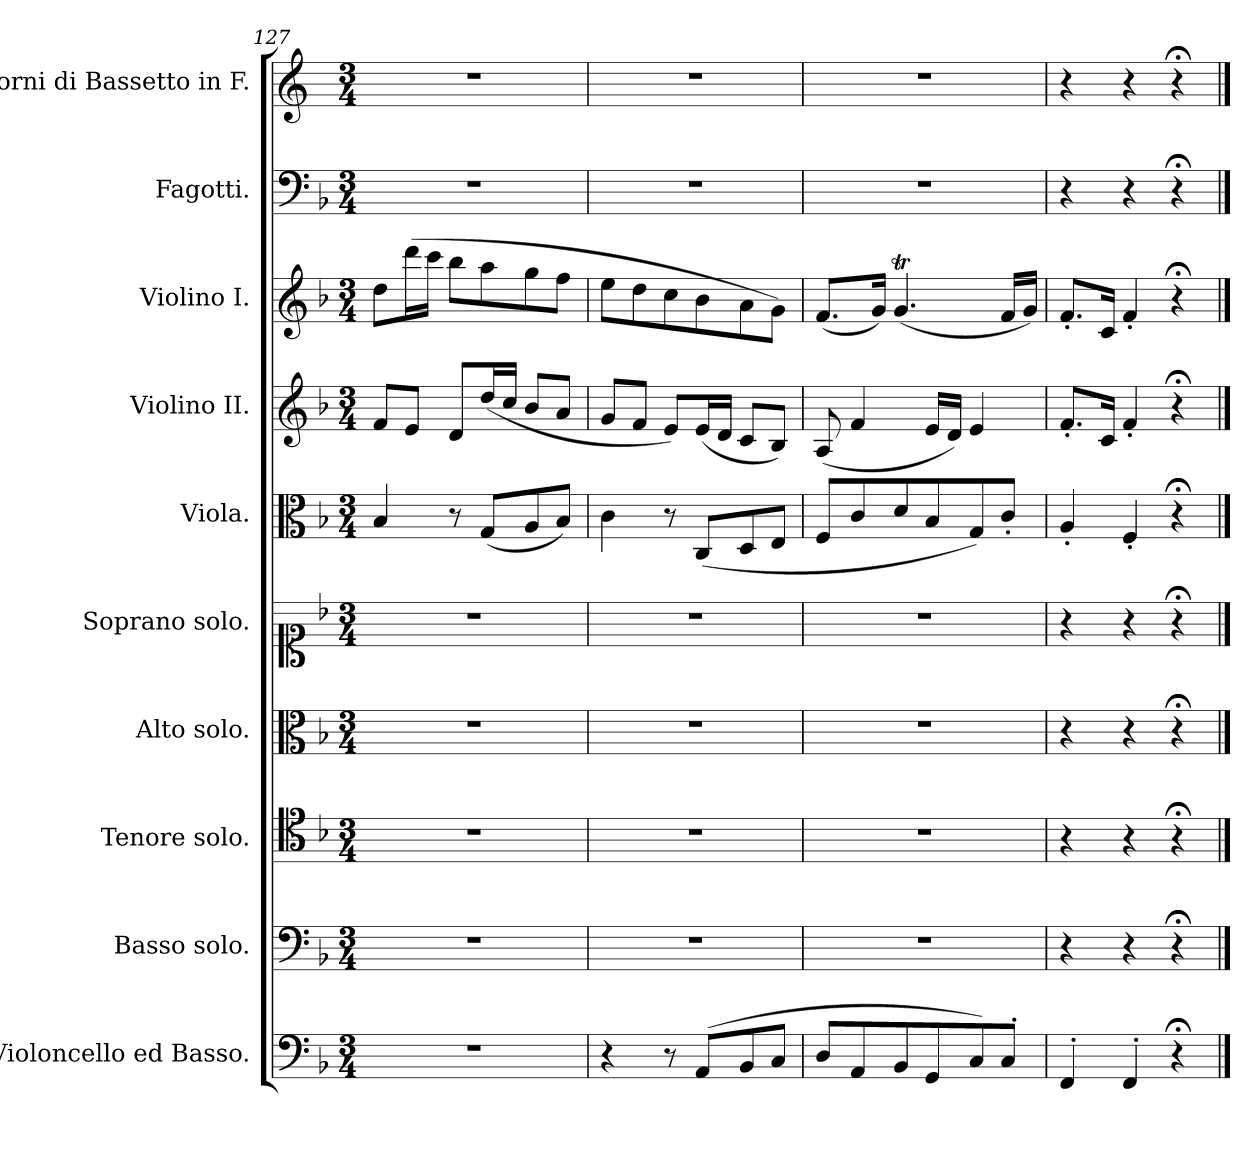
**kern	**kern	**kern	**kern	**kern	**kern	**kern	**kern	**kern	**kern
*part10	*part9	*part8	*part7	*part6	*part5	*part4	*part3	*part2	*part1
*staff10	*staff9	*staff8	*staff7	*staff6	*staff5	*staff4	*staff3	*staff2	*staff1
*I"Violoncello ed Basso.	*I"Basso solo.	*I"Tenore solo.	*I"Alto solo.	*I"Soprano solo.	*I"Viola.	*I"Violino II.	*I"Violino I.	*I"Fagotti.	*I"Corni di Bassetto in F.
*clefF4	*clefF4	*clefC4	*clefC3	*clefC1	*clefC3	*clefG2	*clefG2	*clefF4	*clefG2
*	*	*	*	*	*	*	*	*	*ITrd4c7
*k[b-]	*k[b-]	*k[b-]	*k[b-]	*k[b-]	*k[b-]	*k[b-]	*k[b-]	*k[b-]	*k[b-]
*M3/4	*M3/4	*M3/4	*M3/4	*M3/4	*M3/4	*M3/4	*M3/4	*M3/4	*M3/4
=127	=127	=127	=127	=127	=127	=127	=127	=127	=127
2.r	2.r	2.r	2.r	2.r	4B-/	8f/L	8dd\L	2.r	2.r
.	.	.	.	.	.	8e/J	(>16ddd\L	.	.
.	.	.	.	.	.	.	16ccc\JJ	.	.
.	.	.	.	.	8r	8d/L	8bb-\L	.	.
.	.	.	.	.	(<8G/L	(<16dd/L	8aa\	.	.
.	.	.	.	.	.	16cc/JJ	.	.	.
.	.	.	.	.	8A/	8b-/L	8gg\	.	.
.	.	.	.	.	8B-/J)	8a/J	8ff\J	.	.
=128	=128	=128	=128	=128	=128	=128	=128	=128	=128
*^	*	*	*	*	*	*	*	*	*
4r	4.ryy	2.r	2.r	2.r	2.r	4c\	8g/L	8ee\L	2.r	2.r
.	.	.	.	.	.	.	8f/J	8dd\	.	.
8r	.	.	.	.	.	8r	8e/L)	8cc\	.	.
(<8AA/L	8AAA\yy	.	.	.	.	(<8C/L	(<16e/L	8b-\	.	.
.	.	.	.	.	.	.	16d/JJ	.	.	.
8BB-/	8BBB-\Lyy	.	.	.	.	8D/	8c/L	8a\	.	.
8C/J	8CC\Jyy	.	.	.	.	8E/J	8B-/J)	8g\J)	.	.
=129	=129	=129	=129	=129	=129	=129	=129	=129	=129	=129
8D/L	8DD\Lyy	2.r	2.r	2.r	2.r	8F/L	(<8A/	(<8.f/L	2.r	2.r
8AA/	8AAA\Jyy	.	.	.	.	8c/	4f/	.	.	.
.	.	.	.	.	.	.	.	16g/Jk)	.	.
8BB-/	8BBB-\Lyy	.	.	.	.	8d/	.	(<4.gT/	.	.
8GG/	8GGG\Jyy	.	.	.	.	8B-/	16e/LL	.	.	.
.	.	.	.	.	.	.	16d/JJ)	.	.	.
8C/)	8CC\Lyy	.	.	.	.	8G/)	4e/	.	.	.
8C'/J	8CC'\Jyy	.	.	.	.	8c'/J	.	16f/LL	.	.
.	.	.	.	.	.	.	.	16g/JJ)	.	.
=130	=130	=130	=130	=130	=130	=130	=130	=130	=130	=130
*	*	*	*	*	*	*	*	*	*	*MM50
4FF'/	4FFF'\yy	4r	4r	4r	4r	4A'/	8.f'/L	8.f'/L	4r	4r
.	.	.	.	.	.	.	16c/Jk	16c/Jk	.	.
4FF'/	4FFF'\yy	4r	4r	4r	4r	4F'/	4f'/	4f'/	4r	4r
4r;<	4ryy	4r;<	4r;<	4r;<	4r;<	4r;<	4r;<	4r;<	4r;<	4r;<
*v	*v	*	*	*	*	*	*	*	*	*
==	==	==	==	==	==	==	==	==	==
*-	*-	*-	*-	*-	*-	*-	*-	*-	*-
